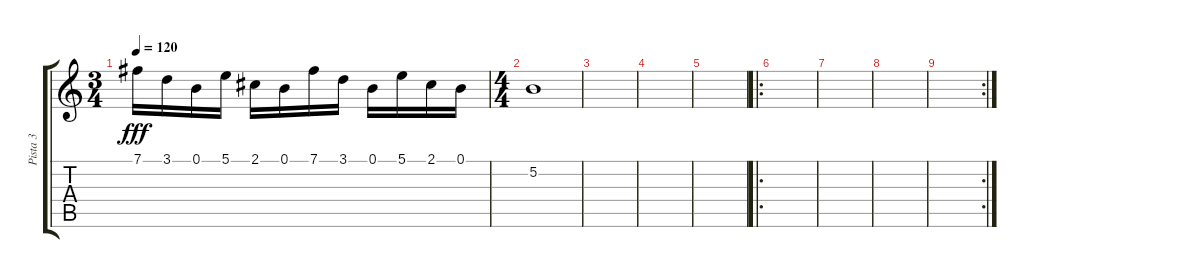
\track ("Pista 3" "Pista 3") {instrument overdrivenguitar}
\staff {score tabs}
\tuning (B3 Gb3 D3 A2 E2 B1) {hide}
\ts (3 4)
\tempo 120
\clef g2
\ks c
7.1.16{dy fff} 3.1.16 0.1.16 5.1.16 2.1.16 0.1.16 7.1.16 3.1.16 0.1.16 5.1.16 2.1.16 0.1.16 |
\ts (4 4)
5.2.1 |
|
|
|
\ro
|
|
|
\rc 2
